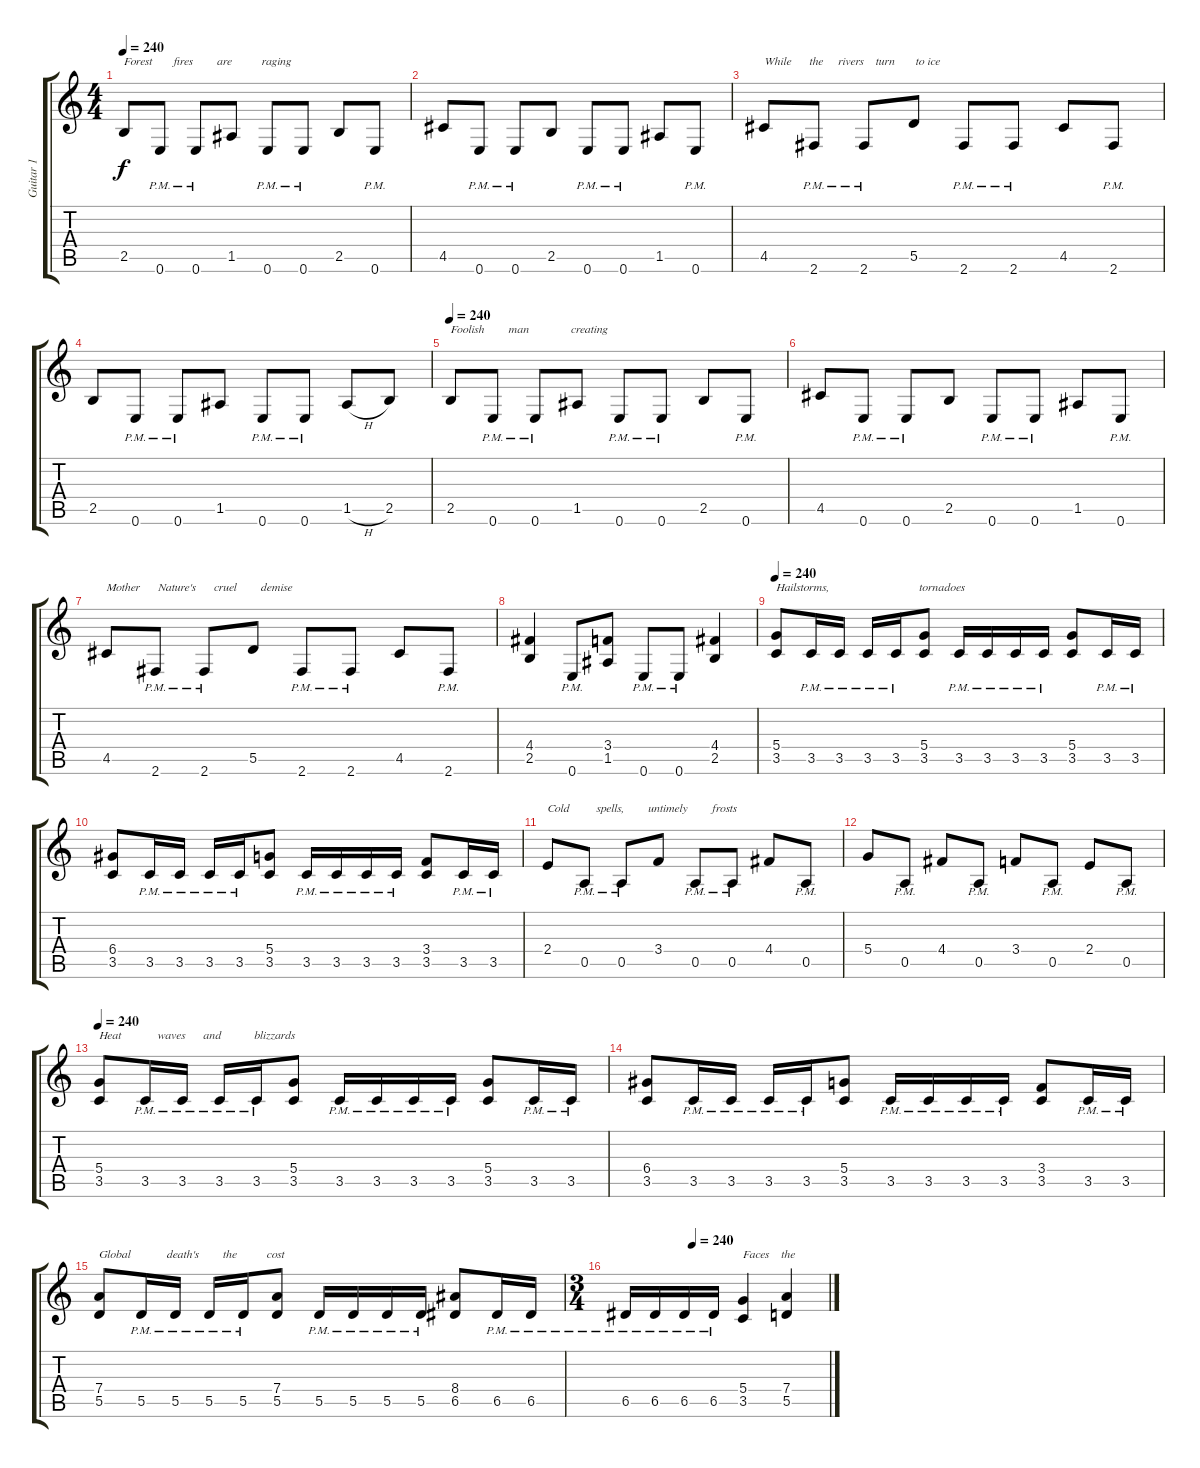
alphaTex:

\track ("Guitar 1" "Guitar 1") {instrument distortionguitar}
\staff {score tabs}
\tuning (E4 B3 G3 D3 A2 E2) {hide}
\ts (4 4)
\tempo 240
\clef g2
\ks c
2.5.8{txt "Forest       fires        are          raging" dy f} 0.6{pm}.8 0.6{pm}.8 1.5.8 0.6{pm}.8 0.6{pm}.8 2.5.8 0.6{pm}.8 |
4.5.8 0.6{pm}.8 0.6{pm}.8 2.5.8 0.6{pm}.8 0.6{pm}.8 1.5.8 0.6{pm}.8 |
4.5.8{txt "While      the     rivers    turn       to ice"} 2.6{pm}.8 2.6{pm}.8 5.5.8 2.6{pm}.8 2.6{pm}.8 4.5.8 2.6{pm}.8 |
2.5.8 0.6{pm}.8 0.6{pm}.8 1.5.8 0.6{pm}.8 0.6{pm}.8 1.5{h}.8 2.5.8 |
\tempo 240
2.5.8{txt "Foolish        man              creating"} 0.6{pm}.8 0.6{pm}.8 1.5.8 0.6{pm}.8 0.6{pm}.8 2.5.8 0.6{pm}.8 |
4.5.8 0.6{pm}.8 0.6{pm}.8 2.5.8 0.6{pm}.8 0.6{pm}.8 1.5.8 0.6{pm}.8 |
4.5.8{txt "Mother      Nature's      cruel        demise"} 2.6{pm}.8 2.6{pm}.8 5.5.8 2.6{pm}.8 2.6{pm}.8 4.5.8 2.6{pm}.8 |
(4.4 2.5).4 0.6{pm}.8 (3.4 1.5).8 0.6{pm}.8 0.6{pm}.8 (4.4 2.5).4 |
\tempo 240
(5.4 3.5).8{txt "Hailstorms,                              tornadoes"} 3.5{pm}.16 3.5{pm}.16 3.5{pm}.16 3.5{pm}.16 (5.4 3.5).8 3.5{pm}.16 3.5{pm}.16 3.5{pm}.16 3.5{pm}.16 (5.4 3.5).8 3.5{pm}.16 3.5{pm}.16 |
(6.4 3.5).8 3.5{pm}.16 3.5{pm}.16 3.5{pm}.16 3.5{pm}.16 (5.4 3.5).8 3.5{pm}.16 3.5{pm}.16 3.5{pm}.16 3.5{pm}.16 (3.4 3.5).8 3.5{pm}.16 3.5{pm}.16 |
2.4.8{txt "Cold         spells,        untimely        frosts"} 0.5{pm}.8 0.5{pm}.8 3.4.8 0.5{pm}.8 0.5{pm}.8 4.4.8 0.5{pm}.8 |
5.4.8 0.5{pm}.8 4.4.8 0.5{pm}.8 3.4.8 0.5{pm}.8 2.4.8 0.5{pm}.8 |
\tempo 240
(5.4 3.5).8{txt "Heat            waves      and           blizzards"} 3.5{pm}.16 3.5{pm}.16 3.5{pm}.16 3.5{pm}.16 (5.4 3.5).8 3.5{pm}.16 3.5{pm}.16 3.5{pm}.16 3.5{pm}.16 (5.4 3.5).8 3.5{pm}.16 3.5{pm}.16 |
(6.4 3.5).8 3.5{pm}.16 3.5{pm}.16 3.5{pm}.16 3.5{pm}.16 (5.4 3.5).8 3.5{pm}.16 3.5{pm}.16 3.5{pm}.16 3.5{pm}.16 (3.4 3.5).8 3.5{pm}.16 3.5{pm}.16 |
(7.4 5.5).8{txt "Global            death's        the          cost"} 5.5{pm}.16 5.5{pm}.16 5.5{pm}.16 5.5{pm}.16 (7.4 5.5).8 5.5{pm}.16 5.5{pm}.16 5.5{pm}.16 5.5{pm}.16 (8.4 6.5).8 6.5{pm}.16 6.5{pm}.16 |
\ts (3 4)
\tempo (240 0.3333333333333333)
6.5{pm}.16 6.5{pm}.16 6.5{pm}.16 6.5{pm}.16 (5.4 3.5).4{txt "Faces    the"} (7.4 5.5).4
